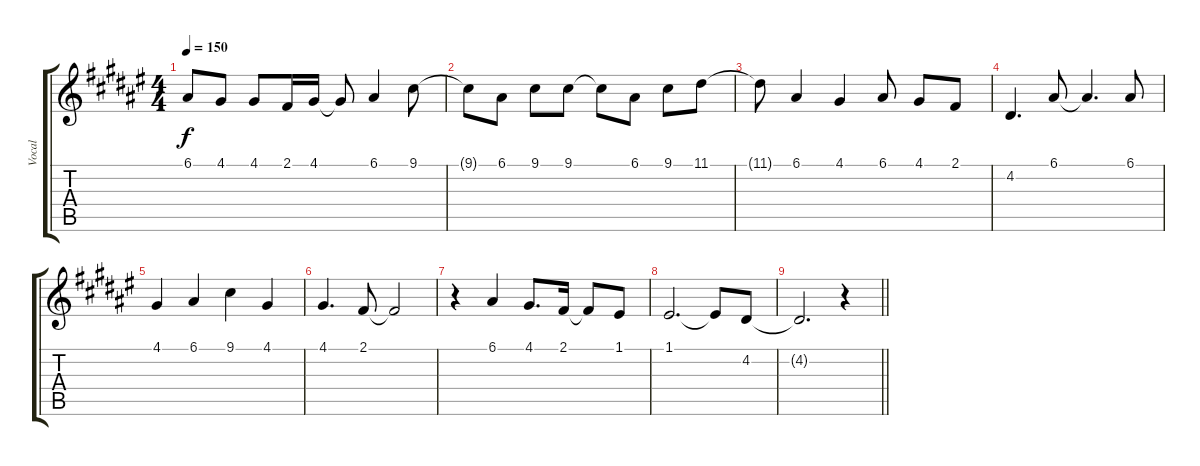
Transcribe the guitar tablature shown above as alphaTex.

\track ("Vocal" "Vocal") {instrument choiraahs}
\staff {score tabs}
\tuning (E4 B3 G3 D3 A2 E2) {hide}
\ts (4 4)
\tempo 150
\clef g2
\ks d#minor
6.1{t}.8{dy f} 4.1.8 4.1.8 2.1.16 4.1.16 4.1{t}.8 6.1.4 9.1.8 |
9.1{t}.8 6.1.8 9.1.8 9.1.8 9.1{t}.8 6.1.8 9.1.8 11.1.8 |
11.1{t}.8 6.1.4 4.1.4 6.1.8 4.1.8 2.1.8 |
4.2.4{d} 6.1.8 6.1{t}.4{d} 6.1.8 |
4.1.4 6.1.4 9.1.4 4.1.4 |
4.1.4{d} 2.1.8 2.1{t}.2 |
r.4 6.1.4 4.1.8{d} 2.1.16 2.1{t}.8 1.1.8 |
1.1.2{d} 1.1{t}.8 4.2.8 |
\barLineRight lightlight
4.2{t}.2{d} r.4
